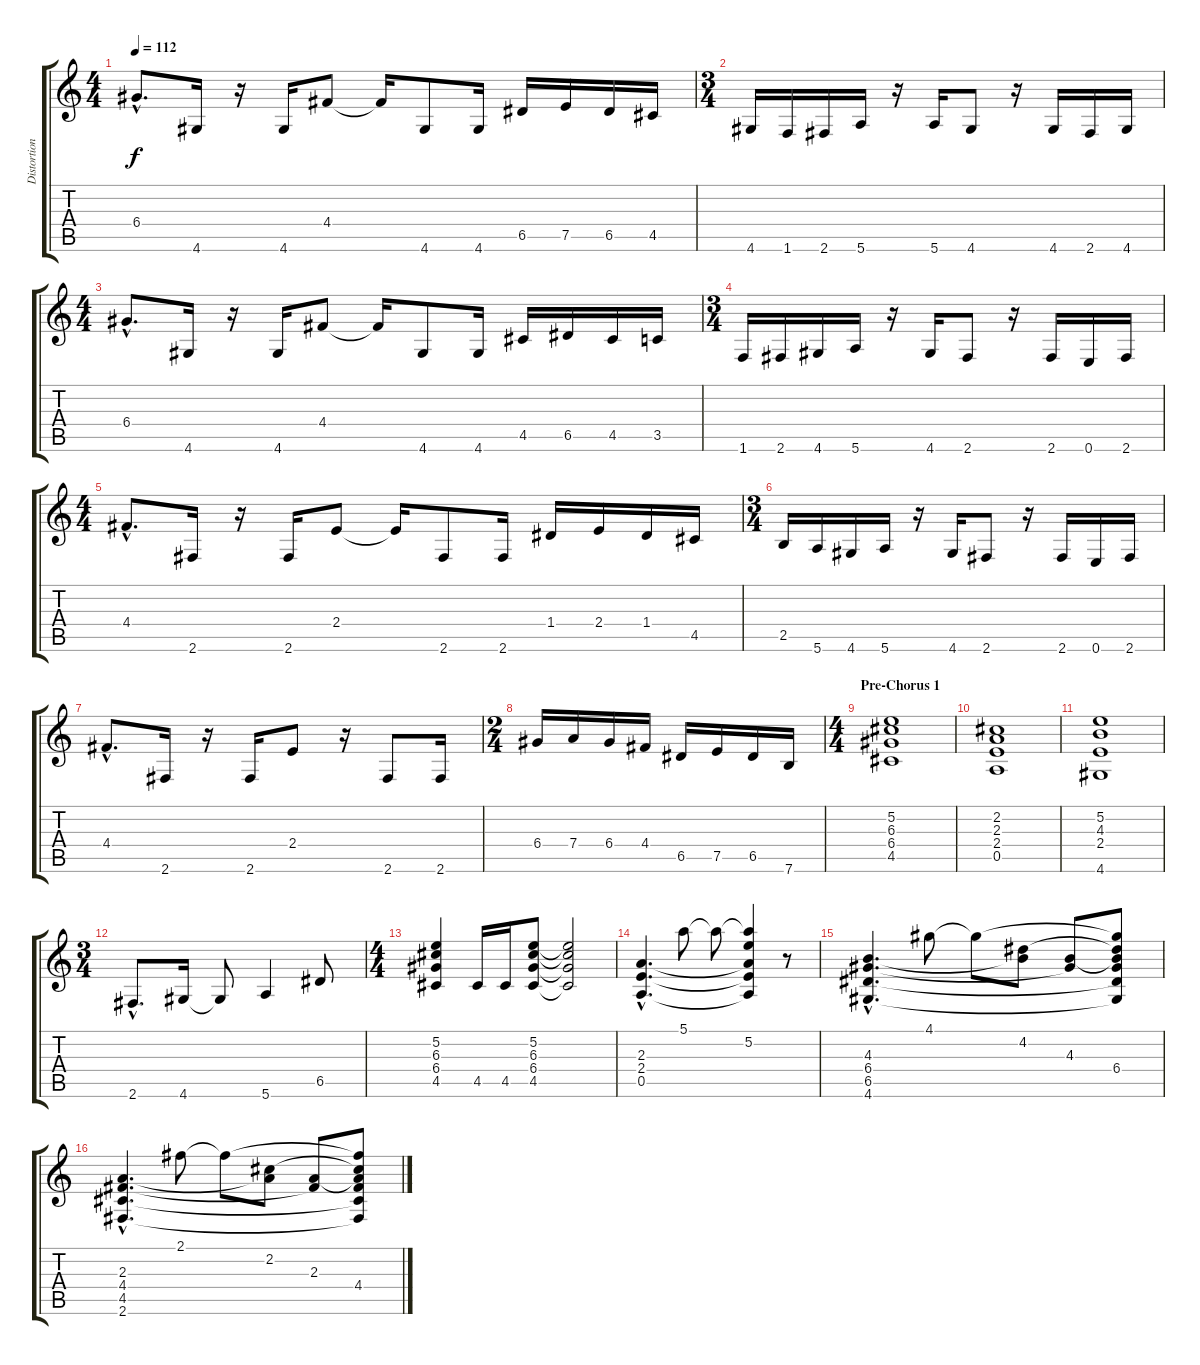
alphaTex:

\track ("Distortion Guitar" "Distortion") {instrument distortionguitar}
\staff {score tabs}
\tuning (E4 B3 G3 D3 A2 E2) {hide}
\ts (4 4)
\tempo 112
\clef g2
\ks c
6.4{hac}.8{d dy f} 4.6.16 r.16 4.6.16 4.4.8 4.4{t}.16 4.6.8 4.6.16 6.5.16 7.5.16 6.5.16 4.5.16 |
\ts (3 4)
4.6.16 1.6.16 2.6.16 5.6.16 r.16 5.6.16 4.6.8 r.16 4.6.16 2.6.16 4.6.16 |
\ts (4 4)
6.4{hac}.8{d} 4.6.16 r.16 4.6.16 4.4.8 4.4{t}.16 4.6.8 4.6.16 4.5.16 6.5.16 4.5.16 3.5.16 |
\ts (3 4)
1.6.16 2.6.16 4.6.16 5.6.16 r.16 4.6.16 2.6.8 r.16 2.6.16 0.6.16 2.6.16 |
\ts (4 4)
4.4{hac}.8{d} 2.6.16 r.16 2.6.16 2.4.8 2.4{t}.16 2.6.8 2.6.16 1.4.16 2.4.16 1.4.16 4.5.16 |
\ts (3 4)
2.5.16 5.6.16 4.6.16 5.6.16 r.16 4.6.16 2.6.8 r.16 2.6.16 0.6.16 2.6.16 |
4.4{hac}.8{d} 2.6.16 r.16 2.6.16 2.4.8 r.16 2.6.8 2.6.16 |
\ts (2 4)
6.4.16 7.4.16 6.4.16 4.4.16 6.5.16 7.5.16 6.5.16 7.6.16 |
\ts (4 4)
\section ("" "Pre-Chorus 1")
(5.2 6.3 6.4 4.5).1 |
(2.2 2.3 2.4 0.5).1 |
(5.2 4.3 2.4 4.6).1 |
\ts (3 4)
2.6{hac}.8{d} 4.6.16 4.6{t}.8 5.6.4 6.5.8 |
\ts (4 4)
(5.2 6.3 6.4 4.5).4 4.5.16 4.5.16 (5.2 6.3 6.4 4.5).8 (5.2{t} 6.3{t} 6.4{t} 4.5{t}).2 |
(2.3{hac} 2.4{hac} 0.5{hac}).4{d} 5.1.8 5.1{t}.8 (5.1{t} 5.2 2.3{t} 2.4{t} 0.5{t}).4 r.8 |
(4.3{hac} 6.4{hac} 6.5{hac} 4.6{hac}).4{d} 4.1.8 4.1{t}.8 (4.2 4.3{t}).8 (4.3 6.4{t}).8 (4.1{t} 4.2{t} 4.3{t} 6.4 6.5{t} 4.6{t}).8 |
(2.3{hac} 4.4{hac} 4.5{hac} 2.6{hac}).4{d} 2.1.8 2.1{t}.8 (2.2 2.3{t}).8 (2.3 4.4{t}).8 (2.1{t} 2.2{t} 2.3{t} 4.4 4.5{t} 2.6{t}).8
